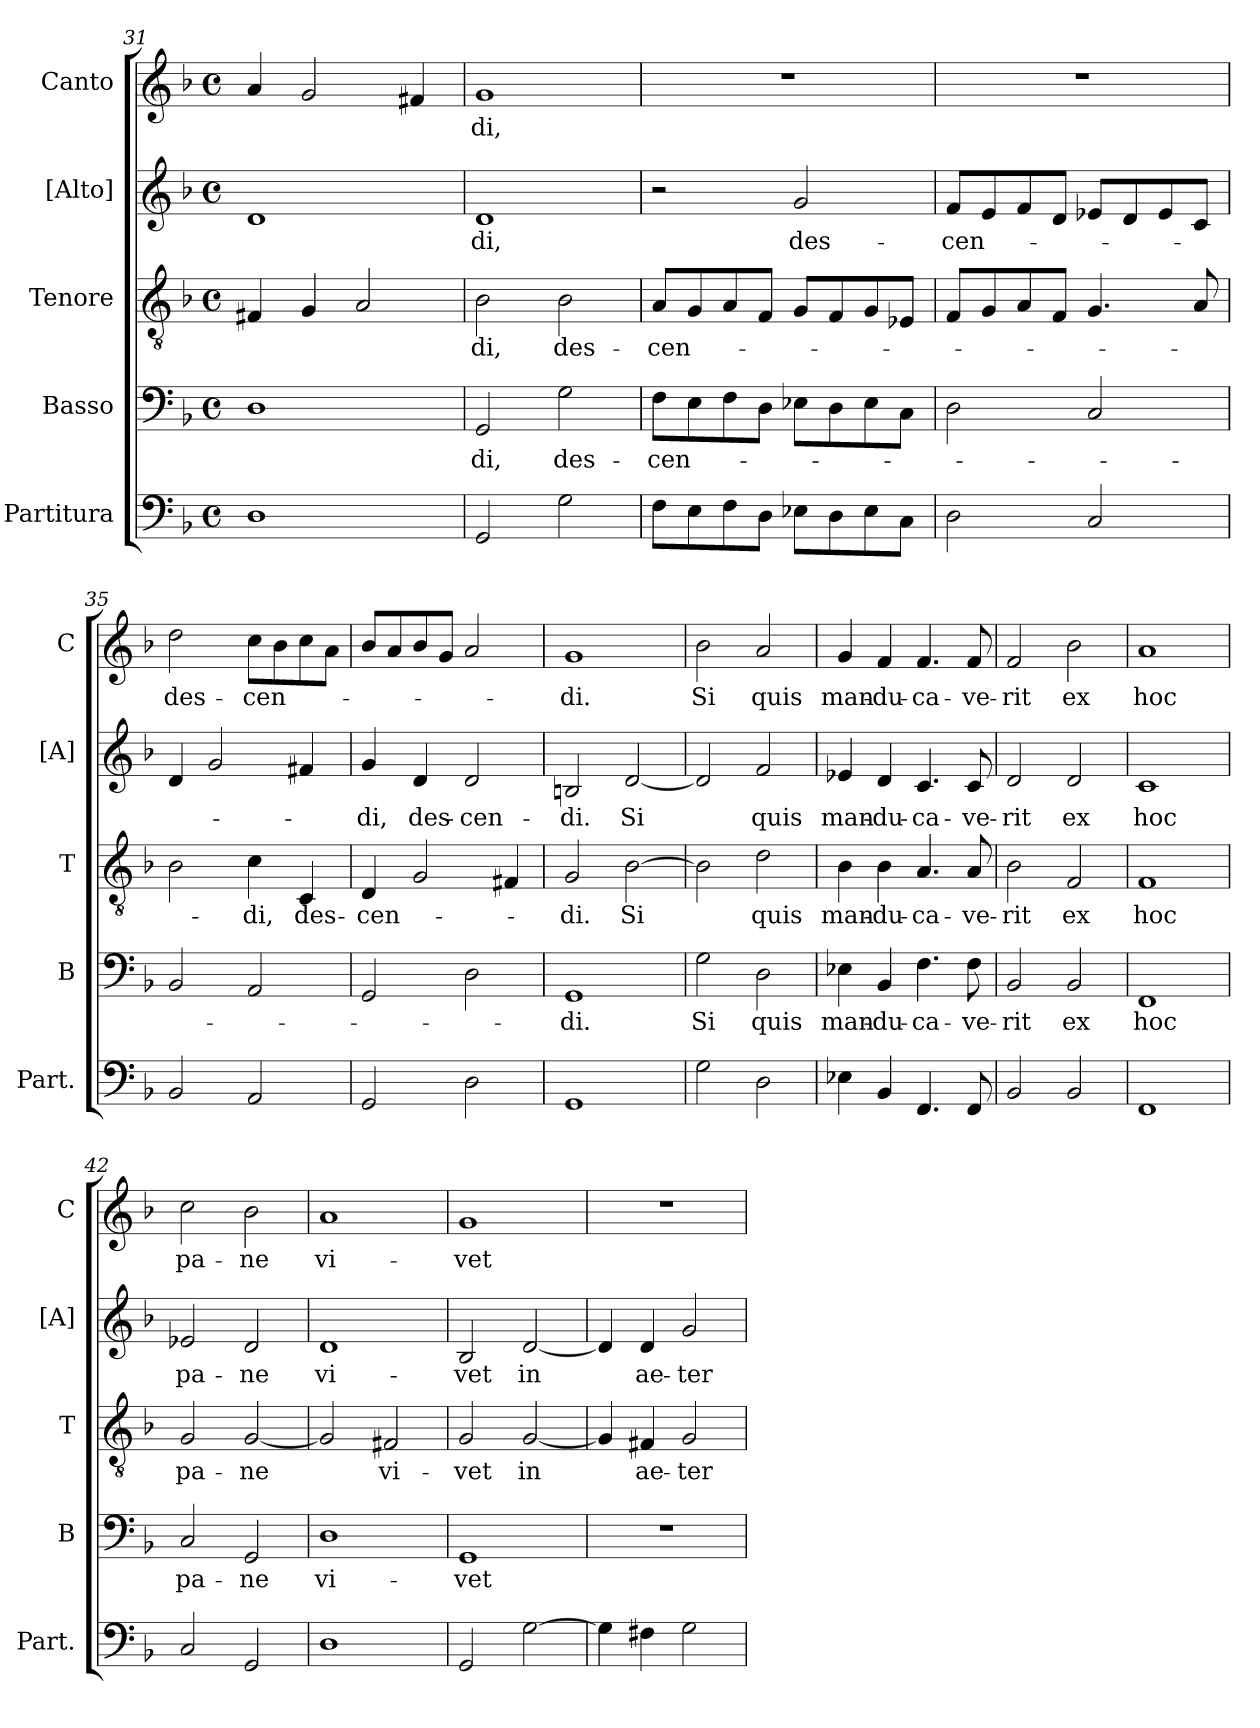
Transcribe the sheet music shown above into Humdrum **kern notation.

**kern	**kern	**text	**kern	**text	**kern	**text	**kern	**text
*part5	*part4	*part4	*part3	*part3	*part2	*part2	*part1	*part1
*staff5	*staff4	*staff4	*staff3	*staff3	*staff2	*staff2	*staff1	*staff1
*I"Partitura	*I"Basso	*	*I"Tenore	*	*I"[Alto]	*	*I"Canto	*
*I'Part.	*I'B	*	*I'T	*	*I'[A]	*	*I'C	*
*clefF4	*clefF4	*	*clefGv2	*	*clefG2	*	*clefG2	*
*k[b-]	*k[b-]	*	*k[b-]	*	*k[b-]	*	*k[b-]	*
*F:	*F:	*	*F:	*	*F:	*	*F:	*
*M4/4	*M4/4	*	*M4/4	*	*M4/4	*	*M4/4	*
*met(c)	*met(c)	*	*met(c)	*	*met(c)	*	*met(c)	*
=31	=31	=31	=31	=31	=31	=31	=31	=31
1D	1D	.	4F#X/	.	1d	.	4a/	.
.	.	.	4G/	.	.	.	2g/	.
.	.	.	2A/	.	.	.	.	.
.	.	.	.	.	.	.	4f#X/	.
=32	=32	=32	=32	=32	=32	=32	=32	=32
2GG/	2GG/	-di,	2B-\	-di,	1d	-di,	1g	-di,
2G\	2G\	des-	2B-\	des-	.	.	.	.
=33	=33	=33	=33	=33	=33	=33	=33	=33
8F\L	8F\L	-cen-	8A/L	-cen-	2r	.	1r	.
8E\	8E\	.	8G/	.	.	.	.	.
8F\	8F\	.	8A/	.	.	.	.	.
8D\J	8D\J	.	8F/J	.	.	.	.	.
8E-X\L	8E-X\L	.	8G/L	.	2g/	des-	.	.
8D\	8D\	.	8F/	.	.	.	.	.
8E-\	8E-\	.	8G/	.	.	.	.	.
8C\J	8C\J	.	8E-X/J	.	.	.	.	.
=34	=34	=34	=34	=34	=34	=34	=34	=34
2D\	2D\	.	8F/L	.	8f/L	-cen-	1r	.
.	.	.	8G/	.	8e/	.	.	.
.	.	.	8A/	.	8f/	.	.	.
.	.	.	8F/J	.	8d/J	.	.	.
2C/	2C/	.	4.G/	.	8e-X/L	.	.	.
.	.	.	.	.	8d/	.	.	.
.	.	.	.	.	8e-/	.	.	.
.	.	.	8A/	.	8c/J	.	.	.
=35	=35	=35	=35	=35	=35	=35	=35	=35
2BB-/	2BB-/	.	2B-\	.	4d/	.	2dd\	des-
.	.	.	.	.	2g/	.	.	.
2AA/	2AA/	.	4c\	-di,	.	.	8cc\L	-cen-
.	.	.	.	.	.	.	8b-\	.
.	.	.	4C/	des-	4f#X/	.	8cc\	.
.	.	.	.	.	.	.	8a\J	.
=36	=36	=36	=36	=36	=36	=36	=36	=36
2GG/	2GG/	.	4D/	-cen-	4g/	-di,	8b-/L	.
.	.	.	.	.	.	.	8a/	.
.	.	.	2G/	.	4d/	des-	8b-/	.
.	.	.	.	.	.	.	8g/J	.
2D\	2D\	.	.	.	2d/	-cen-	2a/	.
.	.	.	4F#X/	.	.	.	.	.
=37	=37	=37	=37	=37	=37	=37	=37	=37
1GG	1GG	-di.	2G/	-di.	2Bn/	-di.	1g	-di.
.	.	.	[2B-\	Si	[2d/	Si	.	.
=38	=38	=38	=38	=38	=38	=38	=38	=38
2G\	2G\	Si	2B-\]	.	2d/]	.	2b-\	Si
2D\	2D\	quis	2d\	quis	2f/	quis	2a/	quis
=39	=39	=39	=39	=39	=39	=39	=39	=39
4E-X\	4E-X\	man-	4B-\	man-	4e-X/	man-	4g/	man-
4BB-/	4BB-/	-du-	4B-\	-du-	4d/	-du-	4f/	-du-
4.FF/	4.F\	-ca-	4.A/	-ca-	4.c/	-ca-	4.f/	-ca-
8FF/	8F\	-ve-	8A/	-ve-	8c/	-ve-	8f/	-ve-
=40	=40	=40	=40	=40	=40	=40	=40	=40
2BB-/	2BB-/	-rit	2B-\	-rit	2d/	-rit	2f/	-rit
2BB-/	2BB-/	ex	2F/	ex	2d/	ex	2b-\	ex
=41	=41	=41	=41	=41	=41	=41	=41	=41
1FF	1FF	hoc	1F	hoc	1c	hoc	1a	hoc
=42	=42	=42	=42	=42	=42	=42	=42	=42
2C/	2C/	pa-	2G/	pa-	2e-X/	pa-	2cc\	pa-
2GG/	2GG/	-ne	[2G/	-ne	2d/	-ne	2b-\	-ne
=43	=43	=43	=43	=43	=43	=43	=43	=43
1D	1D	vi-	2G/]	.	1d	vi-	1a	vi-
.	.	.	2F#X/	vi-	.	.	.	.
=44	=44	=44	=44	=44	=44	=44	=44	=44
2GG/	1GG	-vet	2G/	-vet	2B-/	-vet	1g	-vet
[2G\	.	.	[2G/	in	[2d/	in	.	.
=45	=45	=45	=45	=45	=45	=45	=45	=45
4G\]	1r	.	4G/]	.	4d/]	.	1r	.
4F#X>\	.	.	4F#X/	ae-	4d/	ae-	.	.
2G\	.	.	2G/	-ter-	2g/	-ter-	.	.
=	=	=	=	=	=	=	=	=
*-	*-	*-	*-	*-	*-	*-	*-	*-
